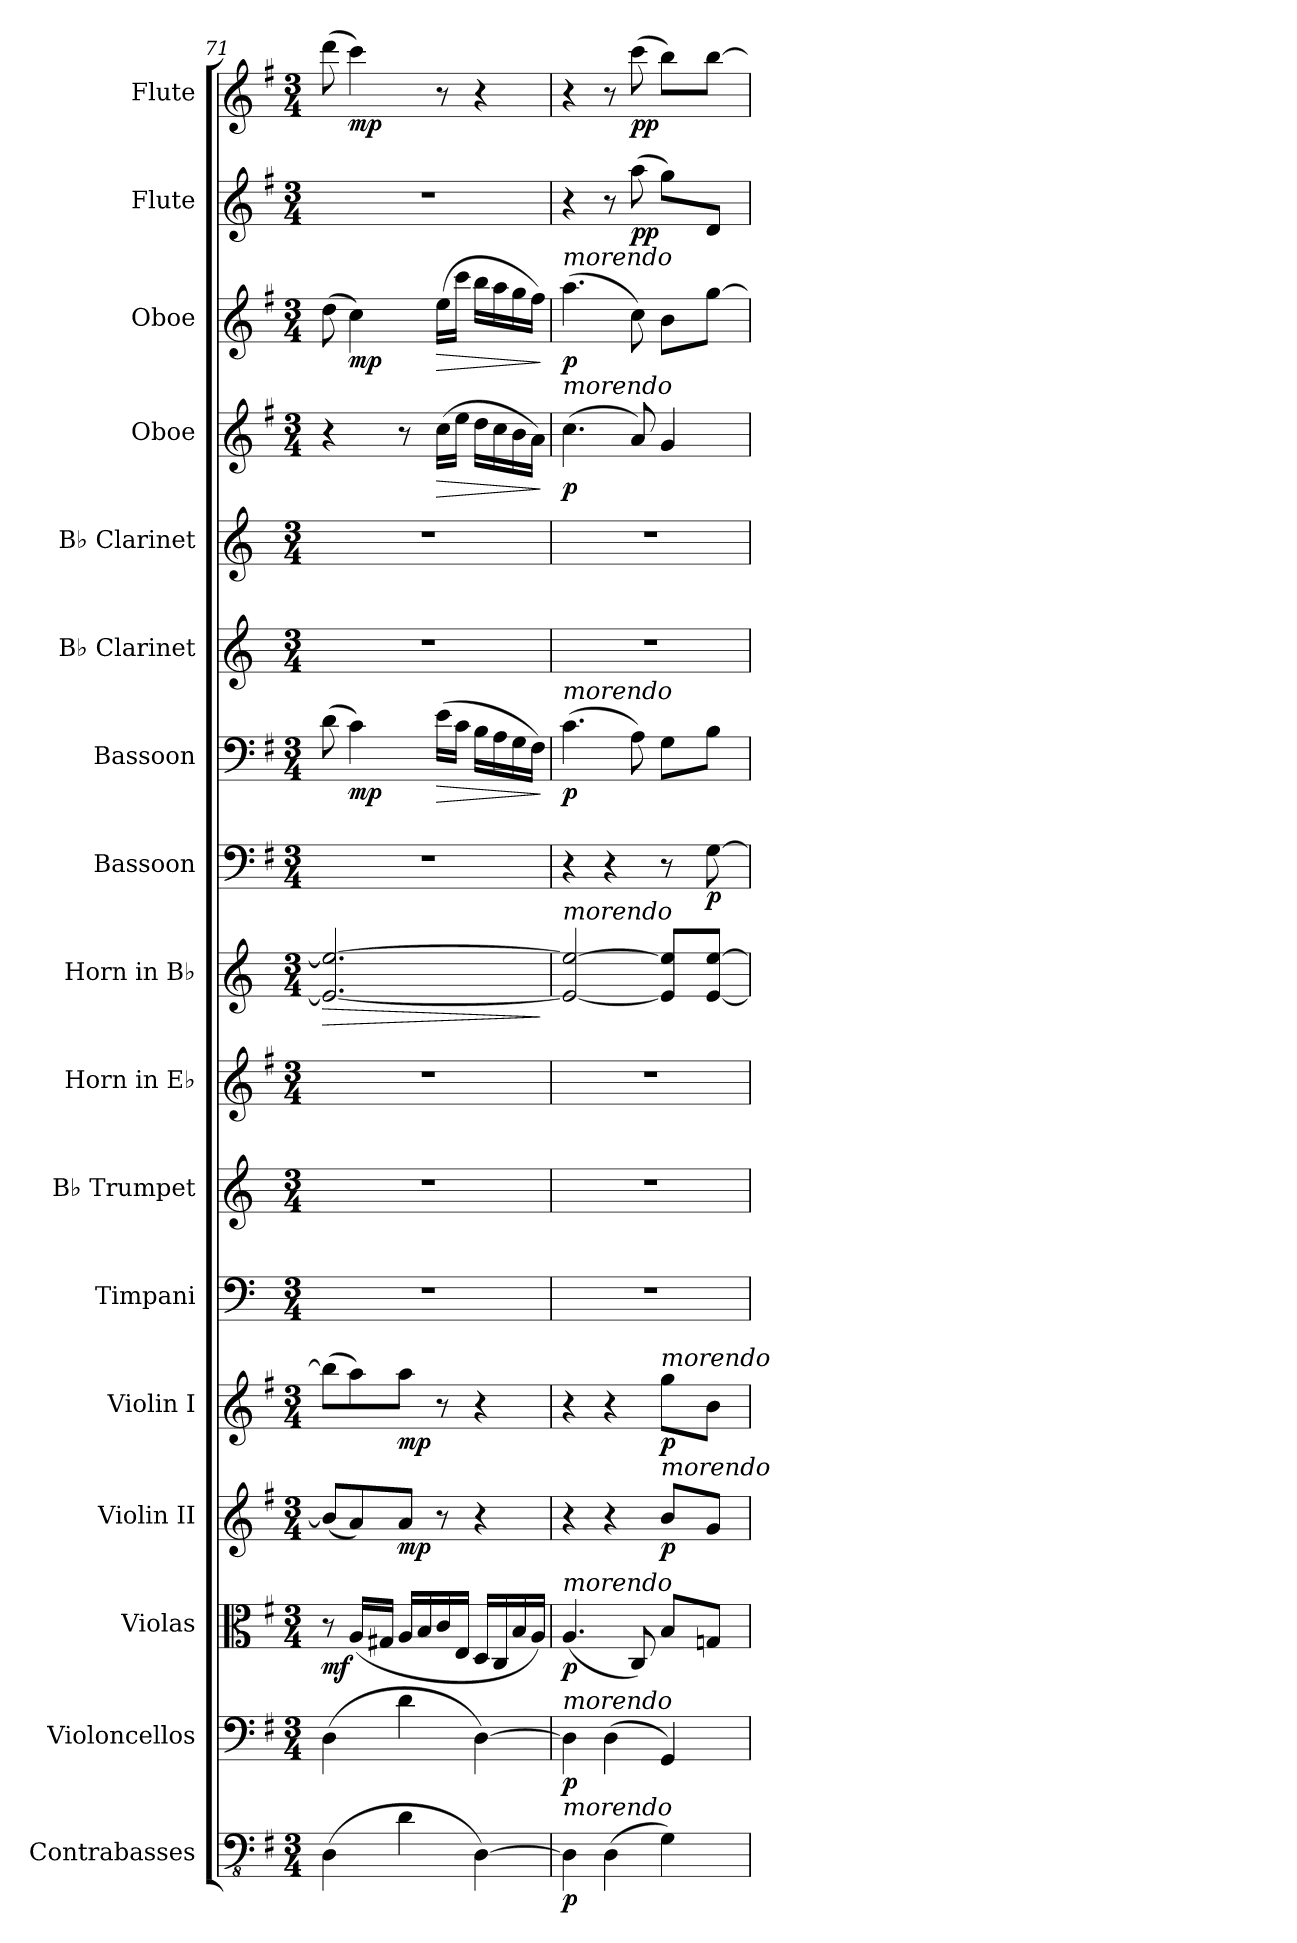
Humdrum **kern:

**kern	**dynam	**kern	**dynam	**kern	**dynam	**kern	**dynam	**kern	**dynam	**kern	**kern	**kern	**kern	**dynam	**kern	**dynam	**kern	**dynam	**kern	**kern	**kern	**dynam	**kern	**dynam	**kern	**dynam	**kern	**dynam
*part17	*part17	*part16	*part16	*part15	*part15	*part14	*part14	*part13	*part13	*part12	*part11	*part10	*part9	*part9	*part8	*part8	*part7	*part7	*part6	*part5	*part4	*part4	*part3	*part3	*part2	*part2	*part1	*part1
*staff17	*staff17	*staff16	*staff16	*staff15	*staff15	*staff14	*staff14	*staff13	*staff13	*staff12	*staff11	*staff10	*staff9	*staff9	*staff8	*staff8	*staff7	*staff7	*staff6	*staff5	*staff4	*staff4	*staff3	*staff3	*staff2	*staff2	*staff1	*staff1
*I"Contrabasses	*	*I"Violoncellos	*	*I"Violas	*	*I"Violin II	*	*I"Violin I	*	*I"Timpani	*I"B♭ Trumpet	*I"Horn in E♭	*I"Horn in B♭	*	*I"Bassoon	*	*I"Bassoon	*	*I"B♭ Clarinet	*I"B♭ Clarinet	*I"Oboe	*	*I"Oboe	*	*I"Flute	*	*I"Flute	*
*I'Cbs.	*	*I'Vcs.	*	*I'Vlas.	*	*I'Vln II.	*	*I'Vln I.	*	*I'Timp.	*I'B♭ Tpt.	*	*	*	*I'Bsn.	*	*I'Bsn.	*	*I'B♭ Cl.	*I'B♭ Cl.	*I'Ob.	*	*I'Ob.	*	*I'Fl.	*	*I'Fl.	*
!!LO:PB:g=z
*clefFv4	*	*clefF4	*	*clefC3	*	*clefG2	*	*clefG2	*	*clefF4	*clefG2	*clefG2	*clefG2	*	*clefF4	*	*clefF4	*	*clefG2	*clefG2	*clefG2	*	*clefG2	*	*clefG2	*	*clefG2	*
*	*	*	*	*	*	*	*	*	*	*	*ITrd1c2	*ITrd5c9	*ITrd1c2	*	*	*	*	*	*ITrd1c2	*ITrd1c2	*	*	*	*	*	*	*	*
*k[f#]	*	*k[f#]	*	*k[f#]	*	*k[f#]	*	*k[f#]	*	*k[]	*k[b-e-]	*k[b-e-]	*k[b-e-]	*	*k[f#]	*	*k[f#]	*	*k[b-e-]	*k[b-e-]	*k[f#]	*	*k[f#]	*	*k[f#]	*	*k[f#]	*
*M3/4	*	*M3/4	*	*M3/4	*	*M3/4	*	*M3/4	*	*M3/4	*M3/4	*M3/4	*M3/4	*	*M3/4	*	*M3/4	*	*M3/4	*M3/4	*M3/4	*	*M3/4	*	*M3/4	*	*M3/4	*
=71	=71	=71	=71	=71	=71	=71	=71	=71	=71	=71	=71	=71	=71	=71	=71	=71	=71	=71	=71	=71	=71	=71	=71	=71	=71	=71	=71	=71
!	!	!	!	!	!LO:DY:b	!	!	!	!	!	!	!	!	!LO:HP:b	!	!	!	!	!	!	!	!	!	!	!	!	!	!
(4DD\	.	(4D\	.	8r	mf	(8b/L]	.	(8bb\L]	.	2.r	2.r	2.r	2.d/_ 2.dd/_	>	2.r	.	(8d\	.	2.r	2.r	4r	.	(8dd\	.	2.r	.	(8ddd\	.
!	!	!	!	!	!	!	!	!	!	!	!	!	!	!	!	!	!	!LO:DY:b	!	!	!	!	!	!LO:DY:b	!	!	!	!LO:DY:b
.	.	.	.	(16A/LL	.	8a/)	.	8aa\)	.	.	.	.	.	.	.	.	4c\)	mp	.	.	.	.	4cc\)	mp	.	.	4ccc\)	mp
.	.	.	.	16G#X/JJ	.	.	.	.	.	.	.	.	.	.	.	.	.	.	.	.	.	.	.	.	.	.	.	.
!	!	!	!	!	!	!	!LO:DY:b	!	!LO:DY:b	!	!	!	!	!	!	!	!	!	!	!	!	!	!	!	!	!	!	!
4D\	.	4d\	.	16A/LL	.	8a/J	mp	8aa\J	mp	.	.	.	.	.	.	.	.	.	.	.	8r	.	.	.	.	.	.	.
.	.	.	.	16B/	.	.	.	.	.	.	.	.	.	.	.	.	.	.	.	.	.	.	.	.	.	.	.	.
!	!	!	!	!	!	!	!	!	!	!	!	!	!	!	!	!	!	!LO:HP:b	!	!	!	!LO:HP:b	!	!LO:HP:b	!	!	!	!
.	.	.	.	16c/	.	8r	.	8r	.	.	.	.	.	.	.	.	(16e\LL	>	.	.	(16cc\LL	>	(16ee\LL	>	.	.	8r	.
.	.	.	.	16E/JJ	.	.	.	.	.	.	.	.	.	.	.	.	16c\JJ	.	.	.	16ee\JJ	.	16ccc\JJ	.	.	.	.	.
[4DD\)	.	[4D\)	.	16D/LL	.	4r	.	4r	.	.	.	.	.	.	.	.	16B\LL	.	.	.	16dd\LL	.	16bb\LL	.	.	.	4r	.
.	.	.	.	16C/	.	.	.	.	.	.	.	.	.	.	.	.	16A\	.	.	.	16cc\	.	16aa\	.	.	.	.	.
.	.	.	.	16B/	.	.	.	.	.	.	.	.	.	.	.	.	16G\	.	.	.	16b\	.	16gg\	.	.	.	.	.
.	.	.	.	16A/JJ)	.	.	.	.	.	.	.	.	.	.	.	.	16F#\JJ)	.	.	.	16a\JJ)	.	16ff#\JJ)	.	.	.	.	.
.	.	.	.	.	.	.	.	.	.	.	.	.	.	]	.	.	.	]	.	.	.	]	.	]	.	.	.	.
=72	=72	=72	=72	=72	=72	=72	=72	=72	=72	=72	=72	=72	=72	=72	=72	=72	=72	=72	=72	=72	=72	=72	=72	=72	=72	=72	=72	=72
!	!	!	!	!	!	!	!	!	!	!	!	!	!	!	!	!	!	!	!	!	!	!	!LO:TX:a:i:t=morendo	!	!	!	!	!
!	!	!	!	!	!	!	!	!	!	!	!	!	!	!	!	!	!	!	!	!	!LO:TX:a:i:t=morendo	!	!	!	!	!	!	!
!	!	!	!	!	!	!	!	!	!	!	!	!	!	!	!	!	!LO:TX:a:i:t=morendo	!	!	!	!	!	!	!	!	!	!	!
!	!	!	!	!	!	!	!	!	!	!	!	!	!LO:TX:a:i:t=morendo	!	!	!	!	!	!	!	!	!	!	!	!	!	!	!
!	!	!	!	!LO:TX:a:i:t=morendo	!	!	!	!	!	!	!	!	!	!	!	!	!	!	!	!	!	!	!	!	!	!	!	!
!	!	!LO:TX:a:i:t=morendo	!	!	!	!	!	!	!	!	!	!	!	!	!	!	!	!	!	!	!	!	!	!	!	!	!	!
!LO:TX:a:i:t=morendo	!	!	!	!	!	!	!	!	!	!	!	!	!	!	!	!	!	!	!	!	!	!	!	!	!	!	!	!
!	!LO:DY:b	!	!LO:DY:b	!	!LO:DY:b	!	!	!	!	!	!	!	!	!	!	!	!	!LO:DY:b	!	!	!	!LO:DY:b	!	!LO:DY:b	!	!	!	!
4DD\]	p	4D\]	p	(4.A/	p	4r	.	4r	.	2.r	2.r	2.r	2d/_ 2dd/_	.	4r	.	(4.c\	p	2.r	2.r	(4.cc\	p	(4.aa\	p	4r	.	4r	.
(4DD\	.	(4D\	.	.	.	4r	.	4r	.	.	.	.	.	.	4r	.	.	.	.	.	.	.	.	.	8r	.	8r	.
!	!	!	!	!	!	!	!	!	!	!	!	!	!	!	!	!	!	!	!	!	!	!	!	!	!	!LO:DY:b	!	!LO:DY:b
.	.	.	.	8C/)	.	.	.	.	.	.	.	.	.	.	.	.	8A\)	.	.	.	8a/)	.	8cc\)	.	(8aa\	pp	(8ccc\	pp
!	!	!	!	!	!	!	!	!LO:TX:a:i:t=morendo	!	!	!	!	!	!	!	!	!	!	!	!	!	!	!	!	!	!	!	!
!	!	!	!	!	!	!LO:TX:a:i:t=morendo	!	!	!	!	!	!	!	!	!	!	!	!	!	!	!	!	!	!	!	!	!	!
!	!	!	!	!	!	!	!LO:DY:b	!	!LO:DY:b	!	!	!	!	!	!	!	!	!	!	!	!	!	!	!	!	!	!	!
4GG\)	.	4GG/)	.	8B/L	.	8b/L	p	8gg\L	p	.	.	.	8d/] 8dd/]L	.	8r	.	8G\L	.	.	.	4g/	.	8b\L	.	8gg\L)	.	8bb\L)	.
!	!	!	!	!	!	!	!	!	!	!	!	!	!	!	!	!LO:DY:b	!	!	!	!	!	!	!	!	!	!	!	!
.	.	.	.	8Gn/J	.	8g/J	.	8b\J	.	.	.	.	[8d/ [8dd/J	.	[8G\	p	8B\J	.	.	.	.	.	[8gg\J	.	8d/J	.	[8bb\J	.
=	=	=	=	=	=	=	=	=	=	=	=	=	=	=	=	=	=	=	=	=	=	=	=	=	=	=	=	=
*-	*-	*-	*-	*-	*-	*-	*-	*-	*-	*-	*-	*-	*-	*-	*-	*-	*-	*-	*-	*-	*-	*-	*-	*-	*-	*-	*-	*-
